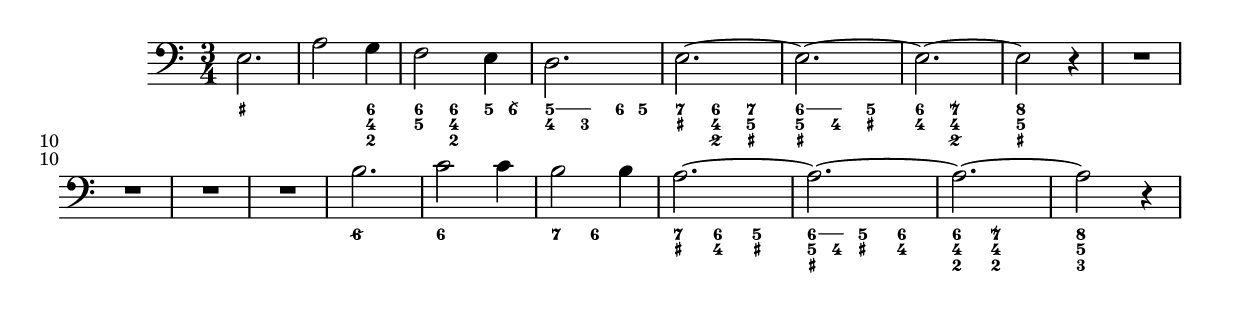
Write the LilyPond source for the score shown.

\version "2.18.2"

"/continuo/music" = \relative c {
  << \new Voice = "continuo_voice1" {
    \time 3/4
    \key a \minor
    e2.
    a2 g4
    f2 e4
    d2.
    e ~
    e ~
    e ~
    e2 r4
    R2.*4
    b'2.
    c2 c4
    b2 b4
    a2. ~
    a ~
    a ~
    a2 r4
  } >>
}
"/continuo/figures" = \figuremode {
  <_+>2.
  s2 <6 4 2>4
  <6 5> <6 4 2> <5>8 <6\\>
  <5 4>4 \bassFigureExtendersOn <5 3> \bassFigureExtendersOff <6>8 <5>
  <7 _+>4 <6 4 2/> <7 5 _+>
  <6 5 _+> \bassFigureExtendersOn <6 4> \bassFigureExtendersOff <5 _+>
  <6 4> <7\\ 4 2/>2
  <8 5 _+> s4
  s2.*4
  <6/>2.
  <6>2 s4
  <7> <6>2
  <7 _+>4 <6 4> <5 _+>
  <6 5 _+>8 \bassFigureExtendersOn <6 4> \bassFigureExtendersOff <5 _+>4 <6 4>
  <6 4 2> <7\\ 4 2>2
  <8 5 3>
}

\book {
  \header {
  }

  \bookpart {
    \score {
      \new OrchestraGroup \with { } <<
        \new StaffGroup \with { \consists "Bar_number_engraver" } <<
          <<
          \new Staff = ContinuoStaff \with { \override VerticalAxisGroup.remove-empty = ##f }

          \context Staff = ContinuoStaff {
            \clef "bass"
            \"/continuo/music"
          }

          \new FiguredBass { \"/continuo/figures" }

          >>
        >>
      >>
      \layout { }
    }
  }
}
